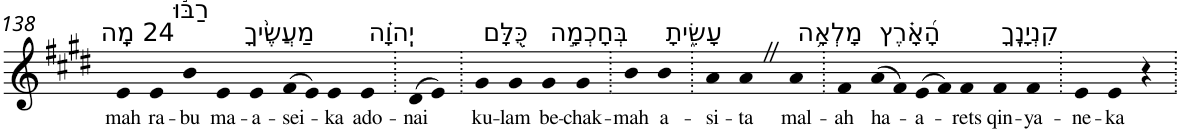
**kern	**text
*part1	*part1
*staff1	*staff1
*I"Piano	*
*I'Pno	*
!!LO:PB:g=z
*clefG2	*
*k[f#c#g#d#]	*
*E:	*
=138	=138
!LO:TX:a:t=24 מָֽה	!
!	!LO:LY:b
4e	mah
!LO:TX:a:t=רַבּ֬וּ	!
!	!LO:LY:b
4e	ra-
!	!LO:LY:b
4b	-bu
!LO:TX:a:t=מַעֲשֶׂ֨יךָ	!
!	!LO:LY:b
4e	ma-
!	!LO:LY:b
4e	-a-
!	!LO:LY:b
(>8f#	-sei-
8e)	.
!	!LO:LY:b
4e	-ka
!LO:TX:a:t=יְֽהוָ֗ה	!
!	!LO:LY:b
4e	ado-
=139.	=139.
!	!LO:LY:b
(>8d#	-nai
8e)	.
=140.	=140.
!LO:TX:a:t=כֻּ֭לָּם	!
!	!LO:LY:b
4g#	ku-
!	!LO:LY:b
4g#	-lam
!LO:TX:a:t=בְּחָכְמָ֣ה	!
!	!LO:LY:b
4g#	be-
!	!LO:LY:b
4g#	-chak-
=141.	=141.
!	!LO:LY:b
4b	-mah
!LO:TX:a:t=עָשִׂ֑יתָ	!
!	!LO:LY:b
4b	a-
=142.	=142.
!	!LO:LY:b
4a	-si-
!	!LO:LY:b
4aZ	-ta
!LO:TX:a:t=מָלְאָ֥ה	!
!	!LO:LY:b
4a	mal-
=143.	=143.
!	!LO:LY:b
4f#	-ah
!LO:TX:a:t=הָ֝אָ֗רֶץ	!
!	!LO:LY:b
(>8a	ha-
8f#)	.
!	!LO:LY:b
(>8e	-a-
8f#)	.
!	!LO:LY:b
4f#	-rets
!LO:TX:a:t=קִנְיָנֶֽךָ	!
!	!LO:LY:b
4f#	qin-
!	!LO:LY:b
4f#	-ya-
=144.	=144.
!	!LO:LY:b
4e	-ne-
!	!LO:LY:b
4e	-ka
4r	.
=.	=.
*-	*-
